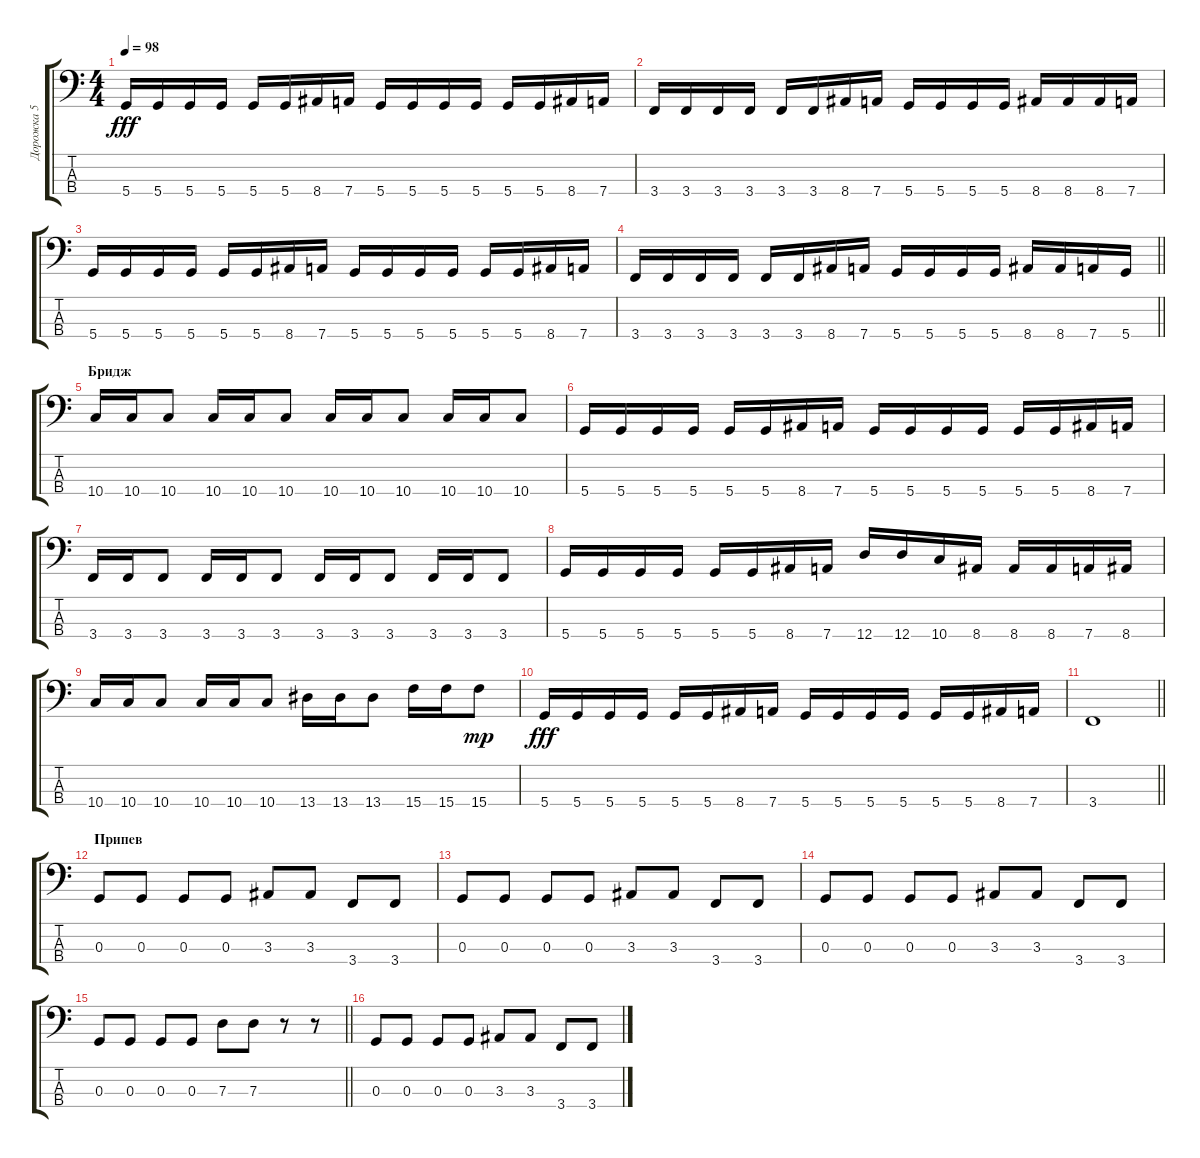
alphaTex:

\track ("Дорожка 5" "Дорожка 5") {instrument electricbassfinger}
\staff {score tabs}
\tuning (F2 C2 G1 D1) {hide}
\ts (4 4)
\tempo 98
\clef f4
\ks c
5.4.16{dy fff} 5.4.16 5.4.16 5.4.16 5.4.16 5.4.16 8.4.16 7.4.16 5.4.16 5.4.16 5.4.16 5.4.16 5.4.16 5.4.16 8.4.16 7.4.16 |
3.4.16 3.4.16 3.4.16 3.4.16 3.4.16 3.4.16 8.4.16 7.4.16 5.4.16 5.4.16 5.4.16 5.4.16 8.4.16 8.4.16 8.4.16 7.4.16 |
5.4.16 5.4.16 5.4.16 5.4.16 5.4.16 5.4.16 8.4.16 7.4.16 5.4.16 5.4.16 5.4.16 5.4.16 5.4.16 5.4.16 8.4.16 7.4.16 |
\barLineRight lightlight
3.4.16 3.4.16 3.4.16 3.4.16 3.4.16 3.4.16 8.4.16 7.4.16 5.4.16 5.4.16 5.4.16 5.4.16 8.4.16 8.4.16 7.4.16 5.4.16 |
\section ("" "Бридж")
10.4.16 10.4.16 10.4.8 10.4.16 10.4.16 10.4.8 10.4.16 10.4.16 10.4.8 10.4.16 10.4.16 10.4.8 |
5.4.16 5.4.16 5.4.16 5.4.16 5.4.16 5.4.16 8.4.16 7.4.16 5.4.16 5.4.16 5.4.16 5.4.16 5.4.16 5.4.16 8.4.16 7.4.16 |
3.4.16 3.4.16 3.4.8 3.4.16 3.4.16 3.4.8 3.4.16 3.4.16 3.4.8 3.4.16 3.4.16 3.4.8 |
5.4.16 5.4.16 5.4.16 5.4.16 5.4.16 5.4.16 8.4.16 7.4.16 12.4.16 12.4.16 10.4.16 8.4.16 8.4.16 8.4.16 7.4.16 8.4.16 |
10.4.16 10.4.16 10.4.8 10.4.16 10.4.16 10.4.8 13.4.16 13.4.16 13.4.8 15.4.16 15.4.16 15.4.8{dy mp} |
5.4.16{dy fff} 5.4.16 5.4.16 5.4.16 5.4.16 5.4.16 8.4.16 7.4.16 5.4.16 5.4.16 5.4.16 5.4.16 5.4.16 5.4.16 8.4.16 7.4.16 |
\barLineRight lightlight
3.4.1 |
\section ("" "Припев")
0.3.8 0.3.8 0.3.8 0.3.8 3.3.8 3.3.8 3.4.8 3.4.8 |
0.3.8 0.3.8 0.3.8 0.3.8 3.3.8 3.3.8 3.4.8 3.4.8 |
0.3.8 0.3.8 0.3.8 0.3.8 3.3.8 3.3.8 3.4.8 3.4.8 |
\barLineRight lightlight
0.3.8 0.3.8 0.3.8 0.3.8 7.3.8 7.3.8 r.8 r.8 |
0.3.8 0.3.8 0.3.8 0.3.8 3.3.8 3.3.8 3.4.8 3.4.8
